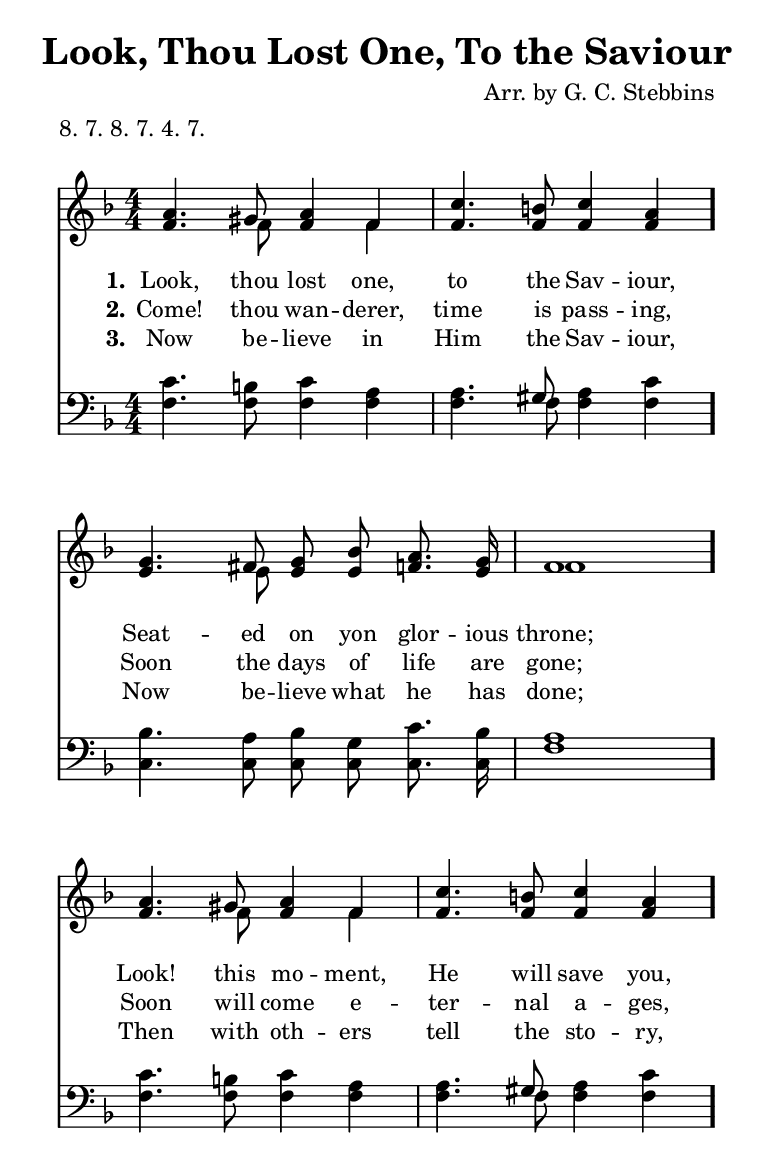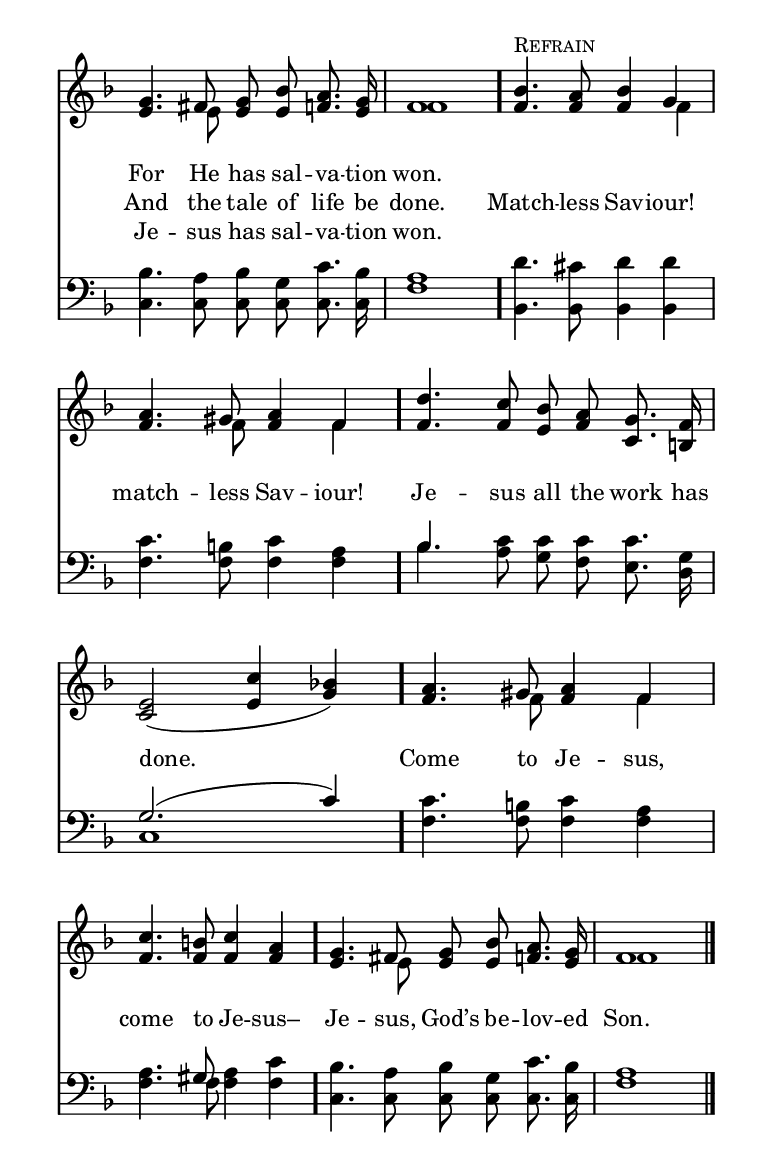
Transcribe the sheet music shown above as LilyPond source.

\include "common/global.ily"
\paper {
  \include "common/paper.ily"
}

\header{
  %gospel
  hymnnumber = "101"
  title = "Look, Thou Lost One, To the Saviour"
  tunename = "Look Ye Saints"
  meter = "8. 7. 8. 7. 4. 7."
  poet = ""
  composer = "Arr. by G. C. Stebbins"
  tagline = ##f
}

patternAA = { c4. c8 c4 c4 | c4. c8 c4 c4 }
patternBA = { c4. c8 c8 c8 c8. c16 | c1 }
patternBB = { c4. c8 c8 c8 c8. c16 | c2( c4 c4) }
patternBC = { c4. c8 c8 c8 c8. c16 | c2.( c4) }

global = {
  \include "common/overrides.ily"
  \override Staff.TimeSignature.style = #'numbered
  \time 4/4
  \override Score.MetronomeMark.transparent = ##t % hide all fermata changes too
  \tempo 4=95
  \key f \major
  \autoBeamOff
}

notesSoprano = {
\global
\relative c'' {

  \changePitch \patternAA { a gis a f | c' b c a }
  \changePitch \patternBA { g fis g bes a g | f }
  \changePitch \patternAA { a gis a f | c' b c a }
  \changePitch \patternBA { g fis g bes a g | f }

  << s^\markup { \small \caps "Refrain" }
  \changePitch \patternAA { bes a bes g | a gis a f } >>
  \changePitch \patternBB { d' c bes a g f | e c' bes! }
  \changePitch \patternAA { a gis a f | c' b c a }
  \changePitch \patternBA { g fis g bes a g | f }

  \bar "|."

}
}

notesAlto = {
\global
\relative e' {

  \changePitch \patternAA { f f f f | f f f f }
  \changePitch \patternBA { e e e e f! e | f }
  \changePitch \patternAA { f f f f | f f f f }
  \changePitch \patternBA { e e e e f! e | f }

  \changePitch \patternAA { f f f f | f f f f }
  \changePitch \patternBB { f f e f c b! | c e g }
  \changePitch \patternAA { f f f f | f f f f }
  \changePitch \patternBA { e e e e f! e | f }

}
}

notesTenor = {
\global
\relative a {

  \changePitch \patternAA { c b c a | a gis a c }
  \changePitch \patternBA { bes a bes g c bes | a }
  \changePitch \patternAA { c b c a | a gis a c }
  \changePitch \patternBA { bes a bes g c bes | a }

  \changePitch \patternAA { d cis d d | c b c a }
  \changePitch \patternBC { bes c c c c g | g c }
  \changePitch \patternAA { c b c a | a gis a c }
  \changePitch \patternBA { bes a bes g c bes | a }

}
}

notesBass = {
\global
\relative f {

  \changePitch \patternAA { f f f f | f f f f }
  \changePitch \patternBA { c c c c c c | f }
  \changePitch \patternAA { f f f f | f f f f }
  \changePitch \patternBA { c c c c c c | f }

  \changePitch \patternAA { bes, bes bes bes | f' f f f }
  \changePitch \patternBA { bes a g f e d | c }
  \changePitch \patternAA { f f f f | f f f f }
  \changePitch \patternBA { c c c c c c | f }

}
}

Refrain = \lyricmode {

Match -- less Sav -- iour! match -- less Sav -- iour! \bar "."
Je -- sus all the work has done. \bar "."
Come to Je -- sus, come to Je -- sus– \bar "."
Je -- sus, God’s be -- lov -- ed Son. \bar "."

}

wordsA = \lyricmode {
\set stanza = "1."

Look, thou lost one, to the Sav -- iour, \bar "."
Seat -- ed on yon glor -- ious throne; \bar "."
Look! this mo -- ment, He will save you, \bar "."
For He has sal -- va -- tion won. \bar "."

}

wordsB = \lyricmode {
\set stanza = "2."

Come! thou wan -- derer, time is pass -- ing,
Soon the days of life are gone;
Soon will come e -- ter -- nal a -- ges,
And the tale of life be done.

\Refrain

}

wordsC = \lyricmode {
\set stanza = "3."

Now be -- lieve in Him the Sav -- iour,
Now be -- lieve what he has done;
Then with oth -- ers tell the sto -- ry,
Je -- sus has sal -- va -- tion won.

}

\score {
  \context ChoirStaff <<
    \context Staff = upper <<
      \set Staff.autoBeaming = ##f
      \set ChoirStaff.systemStartDelimiter = #'SystemStartBar
      \set ChoirStaff.printPartCombineTexts = ##f
      \partcombine #'(2 . 9) \notesSoprano \notesAlto
      \context NullVoice = sopranos { \voiceOne << \notesSoprano >> }
      \context NullVoice = altos { \voiceTwo << \notesAlto >> }
      \context Lyrics = one   \lyricsto sopranos \wordsA
      \context Lyrics = two   \lyricsto sopranos \wordsB
      \context Lyrics = three \lyricsto sopranos \wordsC
    >>
    \context Staff = men <<
      \set Staff.autoBeaming = ##f
      \clef bass
      \set ChoirStaff.printPartCombineTexts = ##f
      \partcombine #'(2 . 9) \notesTenor \notesBass
      \context NullVoice = tenors { \voiceOne << \notesTenor >> }
      \context NullVoice = basses { \voiceTwo << \notesBass >> }
    >>
  >>
  \layout {
    \include "common/layout.ily"
  }
  \midi{
    \include "common/midi.ily"
  }
}

\version "2.19.49"  % necessary for upgrading to future LilyPond versions.

% vi:set et ts=2 sw=2 ai nocindent syntax=lilypond:
